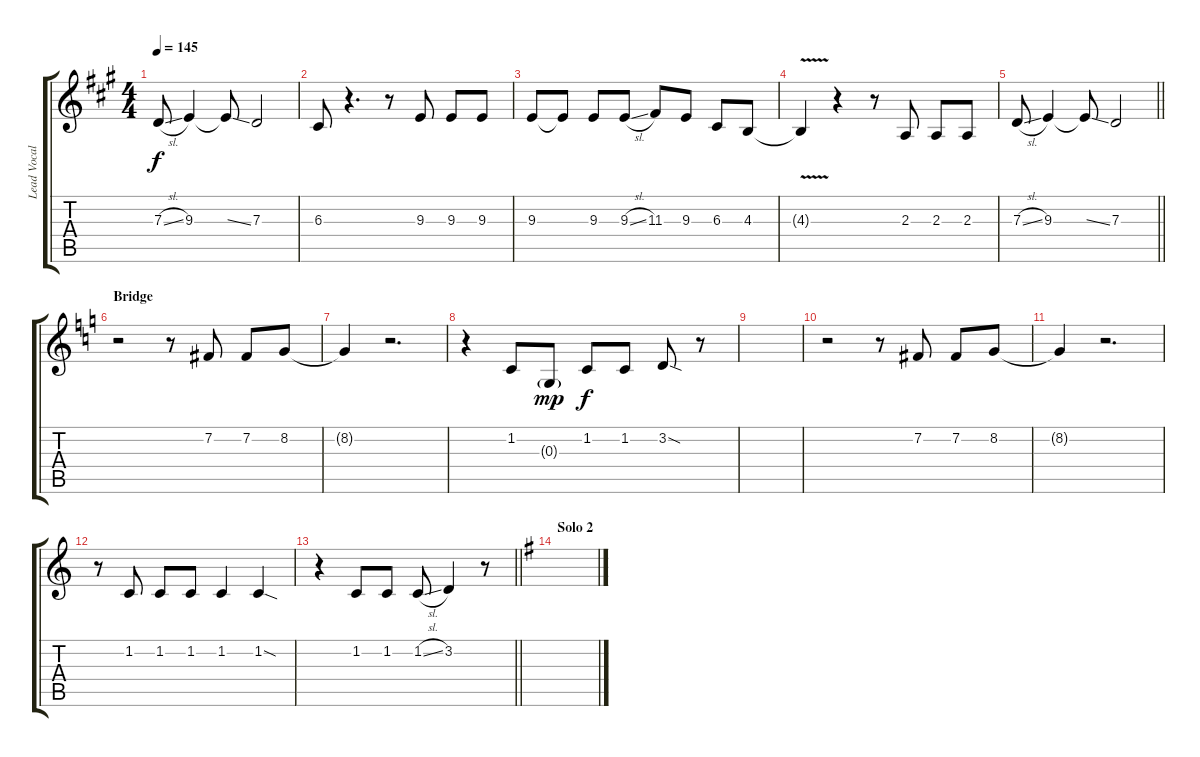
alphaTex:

\track ("Lead Vocals" "Lead Vocal") {instrument trombone}
\staff {score tabs}
\tuning (E4 B3 G3 D3 A2 E2) {hide}
\ts (4 4)
\tempo 145
\clef g2
\ks a
7.3{sl}.8{dy f} 9.3.4 9.3{ss t}.8 7.3.2 |
6.3.8 r.4{d} r.8 9.3.8 9.3.8 9.3.8 |
9.3.8 9.3{t}.8 9.3.8 9.3{sl}.8 11.3.8 9.3.8 6.3.8 4.3.8 |
4.3{v t}.4 r.4 r.8 2.3.8 2.3.8 2.3.8 |
\barLineRight lightlight
7.3{sl}.8 9.3.4 9.3{ss t}.8 7.3.2 |
\section ("" "Bridge")
\ks c
r.2 r.8 7.2.8 7.2.8 8.2.8 |
8.2{t}.4 r.2{d} |
r.4 1.2.8 0.3{g}.8{dy mp} 1.2.8{dy f} 1.2.8 3.2{sod}.8 r.8 |
|
r.2 r.8 7.2.8 7.2.8 8.2.8 |
8.2{t}.4 r.2{d} |
r.8 1.2.8 1.2.8 1.2.8 1.2.4 1.2{sod}.4 |
\barLineRight lightlight
r.4 1.2.8 1.2.8 1.2{sl}.8 3.2.4 r.8 |
\section ("" "Solo 2")
\ks eminor
